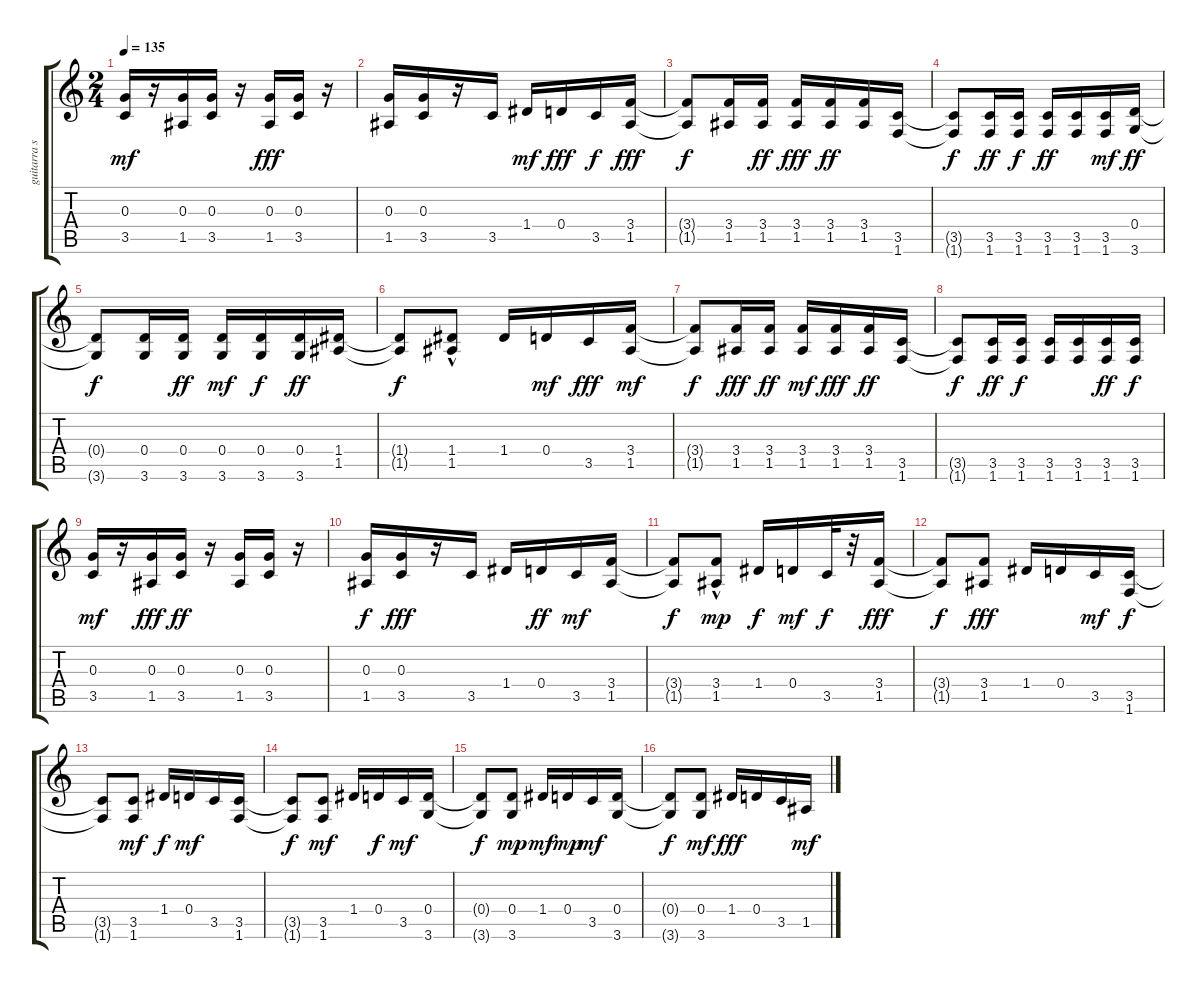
\track ("guitarra saturada" "guitarra s") {instrument overdrivenguitar}
\staff {score tabs}
\tuning (E4 B3 G3 D3 A2 E2) {hide}
\ts (2 4)
\tempo 135
\clef g2
\ks c
(0.3 3.5).16{dy mf} r.16 (0.3 1.5).16 (0.3 3.5).16 r.16 (0.3 1.5).16{dy fff} (0.3 3.5).16 r.16 |
(0.3 1.5).16 (0.3 3.5).16 r.16 3.5.16 1.4.16{dy mf} 0.4.16{dy fff} 3.5.16{dy f} (3.4 1.5).16{dy fff} |
(3.4{t} 1.5{t}).8{dy f} (3.4 1.5).16 (3.4 1.5).16{dy ff} (3.4 1.5).16{dy fff} (3.4 1.5).16{dy ff} (3.4 1.5).16 (3.5 1.6).16 |
(3.5{t} 1.6{t}).8{dy f} (3.5 1.6).16{dy ff} (3.5 1.6).16{dy f} (3.5 1.6).16{dy ff} (3.5 1.6).16 (3.5 1.6).16{dy mf} (0.4 3.6).16{dy ff} |
(0.4{t} 3.6{t}).8{dy f} (0.4 3.6).16 (0.4 3.6).16{dy ff} (0.4 3.6).16{dy mf} (0.4 3.6).16{dy f} (0.4 3.6).16{dy ff} (1.4 1.5).16 |
(1.4{t} 1.5{t}).8{dy f} (1.4 1.5{hac}).8 1.4.16 0.4.16{dy mf} 3.5.16{dy fff} (3.4 1.5).16{dy mf} |
(3.4{t} 1.5{t}).8{dy f} (3.4 1.5).16{dy fff} (3.4 1.5).16{dy ff} (3.4 1.5).16{dy mf} (3.4 1.5).16{dy fff} (3.4 1.5).16{dy ff} (3.5 1.6).16 |
(3.5{t} 1.6{t}).8{dy f} (3.5 1.6).16{dy ff} (3.5 1.6).16{dy f} (3.5 1.6).16 (3.5 1.6).16 (3.5 1.6).16{dy ff} (3.5 1.6).16{dy f} |
(0.3 3.5).16{dy mf} r.16 (0.3 1.5).16{dy fff} (0.3 3.5).16{dy ff} r.16 (0.3 1.5).16 (0.3 3.5).16 r.16 |
(0.3 1.5).16{dy f} (0.3 3.5).16{dy fff} r.16 3.5.16 1.4.16 0.4.16{dy ff} 3.5.16{dy mf} (3.4 1.5).16 |
(3.4{t} 1.5{t}).8{dy f} (3.4{hac} 1.5{hac}).8{dy mp} 1.4.16{dy f} 0.4.16{dy mf} 3.5.32{dy f} r.32 (3.4 1.5).16{dy fff} |
(3.4{t} 1.5{t}).8{dy f} (3.4 1.5).8{dy fff} 1.4.16 0.4.16 3.5.16{dy mf} (3.5 1.6).16{dy f} |
(3.5{t} 1.6{t}).8 (3.5 1.6).8{dy mf} 1.4.16{dy f} 0.4.16{dy mf} 3.5.16 (3.5 1.6).16 |
(3.5{t} 1.6{t}).8{dy f} (3.5 1.6).8{dy mf} 1.4.16 0.4.16{dy f} 3.5.16{dy mf} (0.4 3.6).16 |
(0.4{t} 3.6{t}).8{dy f} (0.4 3.6).8{dy mp} 1.4.16{dy mf} 0.4.16{dy mp} 3.5.16{dy mf} (0.4 3.6).16 |
(0.4{t} 3.6{t}).8{dy f} (0.4 3.6).8{dy mf} 1.4.16{dy fff} 0.4.16 3.5.16 1.5.16{dy mf}
